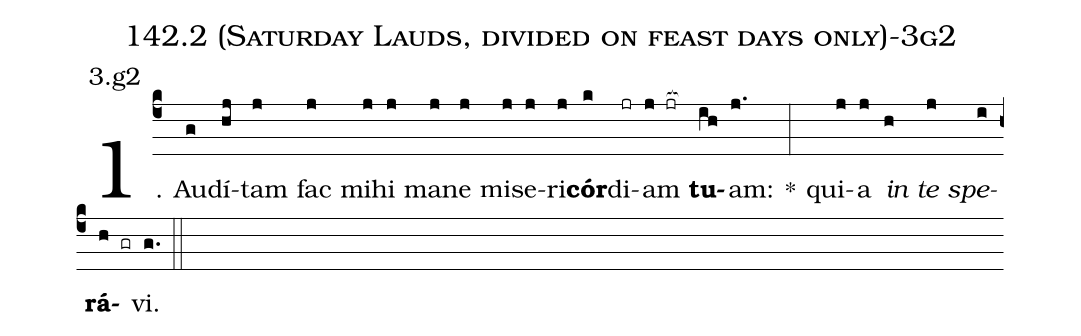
name: 142.2 (Saturday Lauds, divided on feast days only)-3g2;
annotation: 3.g2;
%%
(c4)1. Au(g)dí(hj)tam(j) fac(j) mi(j)hi(j) ma(j)ne(j) mi(j)se(j)ri(j)<b>cór</b>(k)di(jr)am(j jr[ocb:1{]) <b>tu</b>(ih[ocb:0}])am:(j.) *(:) qui(j)a(j) <i>in</i>(h) <i>te</i>(j) <i>spe</i>(i)<b>rá</b>(h gr)vi.(g.) (::)
